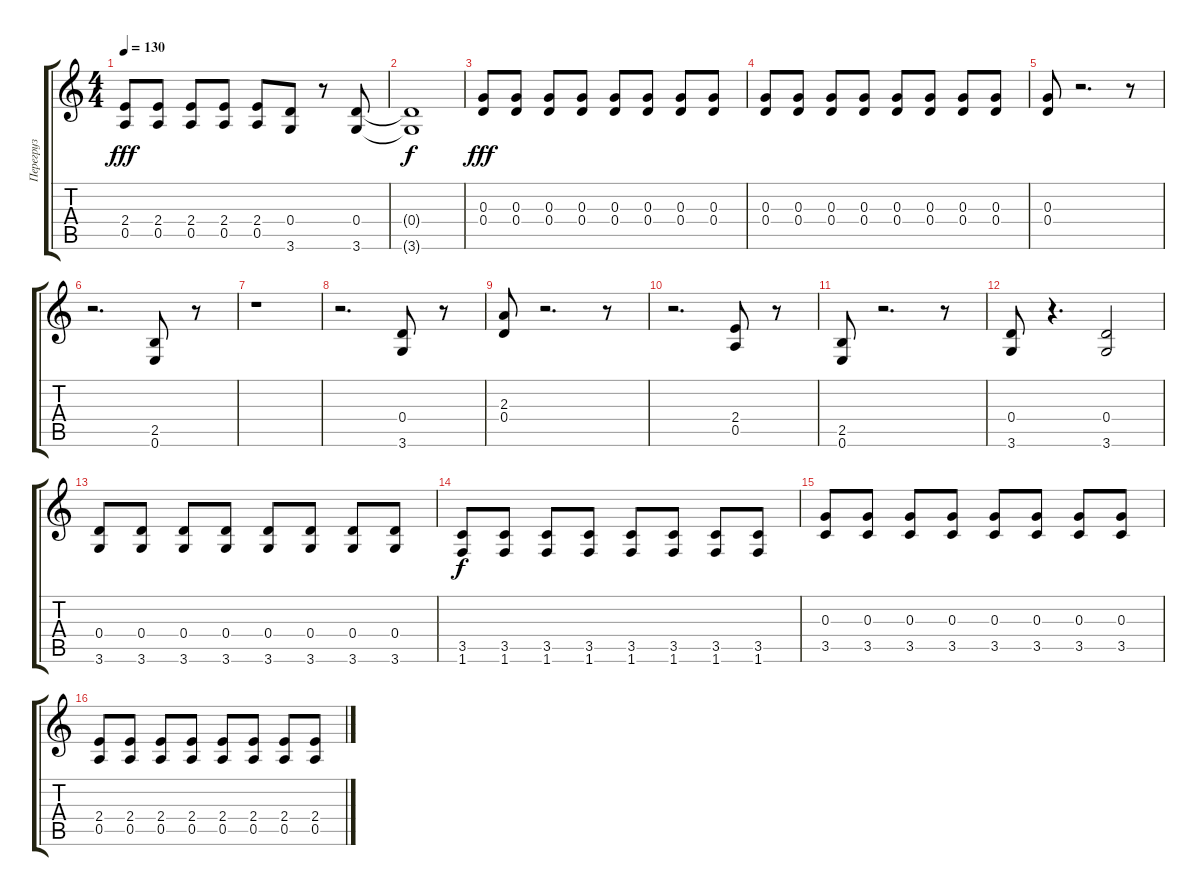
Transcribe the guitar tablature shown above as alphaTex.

\track ("Перегруз" "Перегруз") {instrument overdrivenguitar}
\staff {score tabs}
\tuning (E4 B3 G3 D3 A2 E2) {hide}
\ts (4 4)
\tempo 130
\clef g2
\ks c
(2.4 0.5).8{dy fff} (2.4 0.5).8 (2.4 0.5).8 (2.4 0.5).8 (2.4 0.5).8 (0.4 3.6).8 r.8 (0.4 3.6).8 |
(0.4{t} 3.6{t}).1{dy f} |
(0.3 0.4).8{dy fff} (0.3 0.4).8 (0.3 0.4).8 (0.3 0.4).8 (0.3 0.4).8 (0.3 0.4).8 (0.3 0.4).8 (0.3 0.4).8 |
(0.3 0.4).8 (0.3 0.4).8 (0.3 0.4).8 (0.3 0.4).8 (0.3 0.4).8 (0.3 0.4).8 (0.3 0.4).8 (0.3 0.4).8 |
(0.3 0.4).8 r.2{d} r.8 |
r.2{d} (2.5 0.6).8 r.8 |
r.1 |
r.2{d} (0.4 3.6).8 r.8 |
(2.3 0.4).8 r.2{d} r.8 |
r.2{d} (2.4 0.5).8 r.8 |
(2.5 0.6).8 r.2{d} r.8 |
(0.4 3.6).8 r.4{d} (0.4 3.6).2 |
(0.4 3.6).8 (0.4 3.6).8 (0.4 3.6).8 (0.4 3.6).8 (0.4 3.6).8 (0.4 3.6).8 (0.4 3.6).8 (0.4 3.6).8 |
(3.5 1.6).8{dy f volume 16} (3.5 1.6).8 (3.5 1.6).8 (3.5 1.6).8 (3.5 1.6).8 (3.5 1.6).8 (3.5 1.6).8 (3.5 1.6).8 |
(0.3 3.5).8 (0.3 3.5).8 (0.3 3.5).8 (0.3 3.5).8 (0.3 3.5).8 (0.3 3.5).8 (0.3 3.5).8 (0.3 3.5).8 |
(2.4 0.5).8 (2.4 0.5).8 (2.4 0.5).8 (2.4 0.5).8 (2.4 0.5).8 (2.4 0.5).8 (2.4 0.5).8 (2.4 0.5).8
